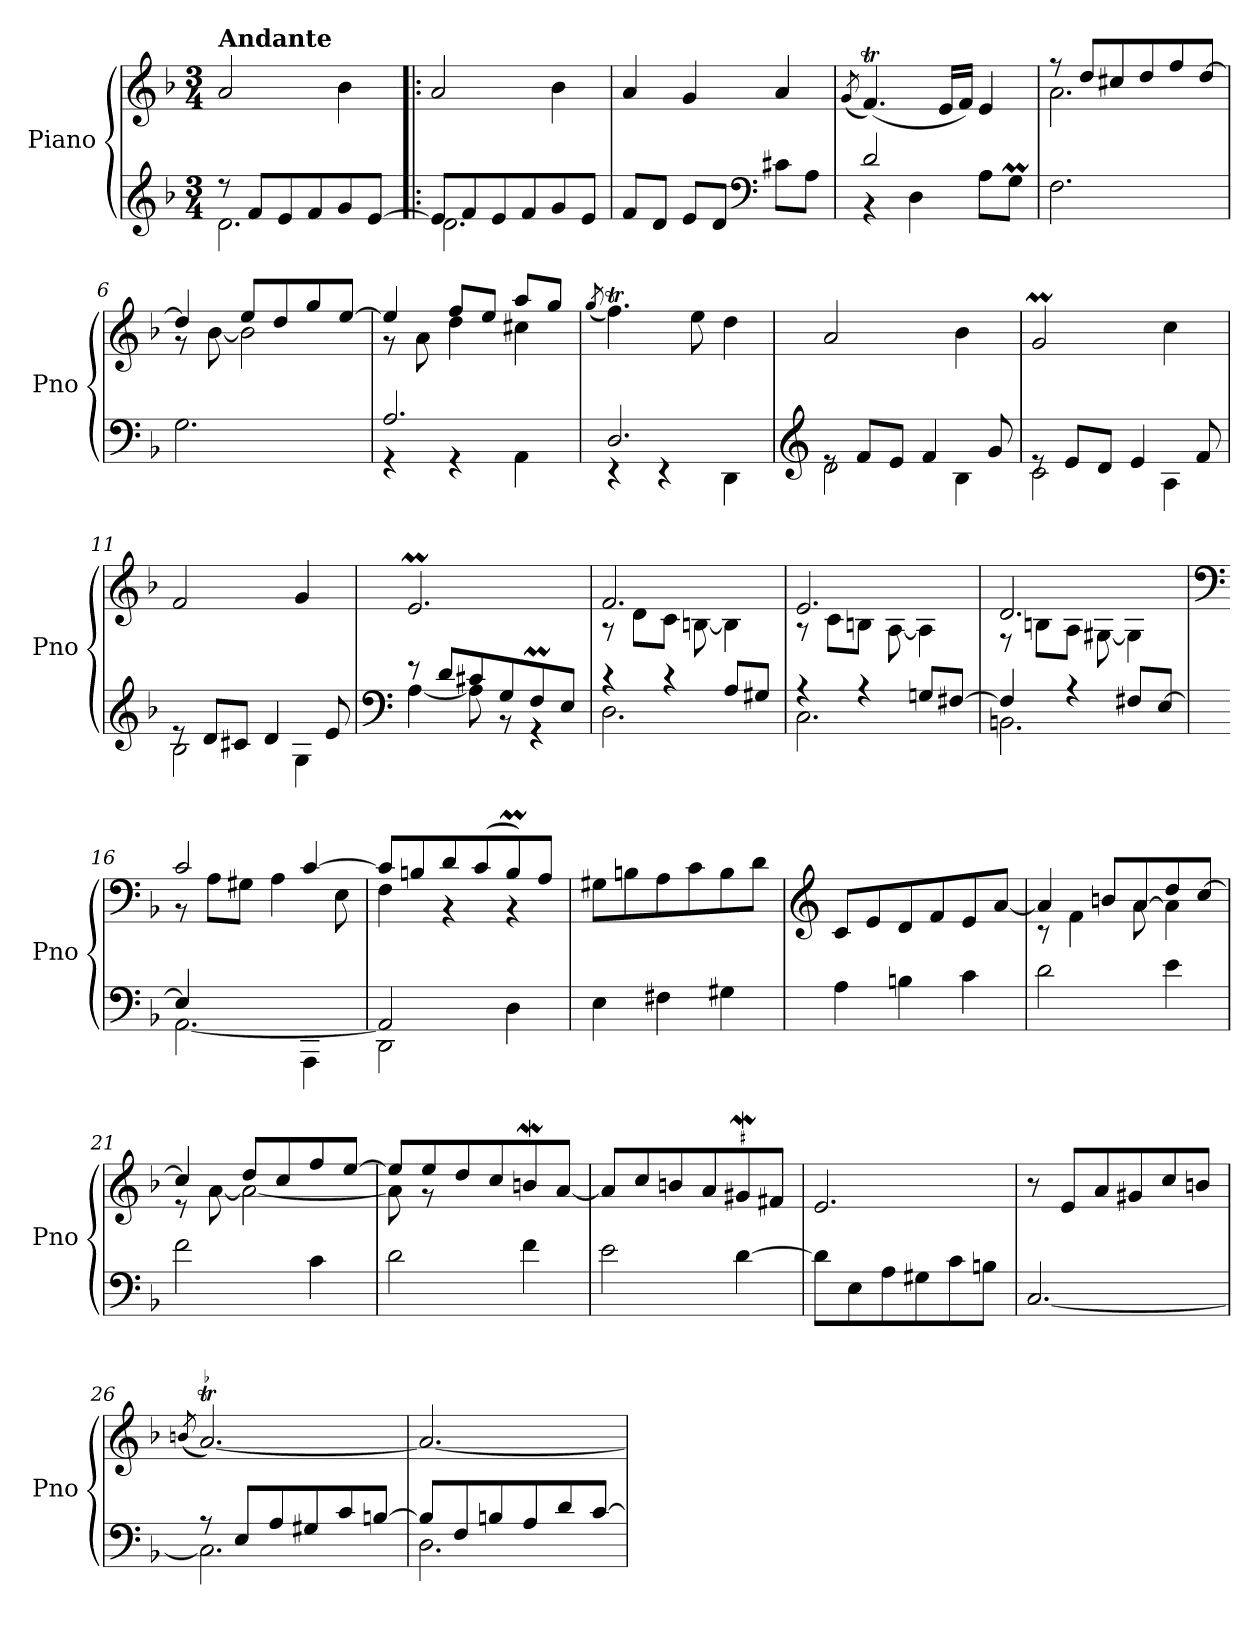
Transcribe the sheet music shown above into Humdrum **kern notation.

**kern	**kern
*part1	*part1
*staff2	*staff1
*I"Piano	*
*I'Pno	*
*clefG2	*clefG2
*k[b-]	*k[b-]
*M3/4	*M3/4
=1	=1
*^	*
!	!	!LO:TX:a:B:t=Andante
8r	2.d\	2a/
8f/L	.	.
8e/	.	.
8f/	.	.
8g/	.	4b-\
[8e/J	.	.
=2!|:	=2!|:	=2!|:
8e/L]	2.d\	2a/
8f/	.	.
8e/	.	.
8f/	.	.
8g/	.	4b-\
8e/J	.	.
*v	*v	*
=3	=3
8f/L	4a/
8d/J	.
8e/L	4g/
8d/J	.
*clefF4	*
8c#X\L	4a/
8A\J	.
=4	=4
.	(<8qg/
*^	*
2d/	4r	(<4.fT/)
.	4D\	.
.	.	16e/LL
.	.	16f/JJ)
8A\L	4ryy	4e/
8GM\J	.	.
*v	*v	*
=5	=5
*	*^
2.F\	8r	2.a\
.	8dd/L	.
.	8cc#X/	.
.	8dd/	.
.	8ff/	.
.	[8dd/J	.
!!LO:LB:g=z	!!
=6	=6	=6
2.G\	4dd/]	8r
.	.	[8b-\
.	8ee/L	2b-\]
.	8dd/	.
.	8gg/	.
.	[8ee/J	.
=7	=7	=7
*^	*	*
2.A/	4r	4ee/]	8r
.	.	.	8a\
.	4r	8ff/L	4dd\
.	.	8ee/J	.
.	4AA\	8aa/L	4cc#X\
.	.	8gg/J	.
*	*	*v	*v
=8	=8	=8
.	.	(<8qgg/
2.D/	4r	4.ffT\)
.	4r	.
.	.	8ee\
.	4DD\	4dd\
=9	=9	=9
*clefG2	*	*
8re	2d\	2a/
8f/L	.	.
8e/J	.	.
4f/	.	.
.	4B-\	4b-\
8g/	.	.
=10	=10	=10
8re	2c\	2gM/
8e/L	.	.
8d/J	.	.
4e/	.	.
.	4A\	4cc\
8f/	.	.
=11	=11	=11
8re	2B-\	2f/
8d/L	.	.
8c#X/J	.	.
4d/	.	.
.	4G\	4g/
8e/	.	.
=12	=12	=12
*clefF4	*	*
8r	[4A\	2.em/
8d/L	.	.
8c#X/	8A\]	.
8G/	8rBB	.
8FM/	4rGG	.
8E/J	.	.
!!LO:LB:g=z
=13	=13	=13
*	*	*^
4r	2.D\	2.f/	8r
.	.	.	8d\L
4r	.	.	8c\J
.	.	.	[8Bn\
8A/L	.	.	4B\]
8G#X/J	.	.	.
=14	=14	=14	=14
4r	2.C\	2.e/	8r
.	.	.	8c\L
4r	.	.	8Bn\J
.	.	.	[8A\
8Gn/L	.	.	4A\]
[8F#X/J	.	.	.
=15	=15	=15	=15
4F#/]	2.BBn\	2.d/	8r
.	.	.	8Bn\L
4r	.	.	8A\J
.	.	.	[8G#X\
8F#X/L	.	.	4G#\]
[8E/J	.	.	.
=16	=16	=16	=16
*	*	*clefF4	*
4E/]	[2.AA\	2c/	8r
.	.	.	8A\L
4ryy	.	.	8G#X\J
.	.	.	4A\
4AAA\	.	[4c/	.
.	.	.	8E\
=17	=17	=17	=17
2AA/]	2DD\	8c/L]	4F\
.	.	8Bn/	.
.	.	8d/	4r
.	.	(<8c/	.
4D\	4rAyy	8Bm/)	4r
.	.	8A/J	.
*v	*v	*	*
*	*v	*v
=18	=18
4E\	8G#X\L
.	8Bn\
4F#X\	8A\
.	8c\
4G#X\	8B\
.	8d\J
!!LO:LB:g=z
=19	=19
*	*clefG2
4A\	8c/L
.	8e/
4Bn\	8d/
.	8f/
4c\	8e/
.	[8a/J
=20	=20
*	*^
2d\	4a/]	8r
.	.	4f\
.	8bn/L	.
.	[8a/	8a\
4e\	8dd/	4a\]
.	[8cc/J	.
=21	=21	=21
2f\	4cc/]	8r
.	.	[8a\
.	8dd/L	2a\_
.	8cc/	.
4c\	8ff/	.
.	[8ee/J	.
=22	=22	=22
2d\	8ee/L]	8a\]
.	8ee/	8r
.	8dd/	4rcyy
.	8cc/	.
4f\	8bnW/	4rcyy
.	[8a/J	.
*	*v	*v
=23	=23
2e\	8a/L]
.	8cc/
.	8bn/
.	8a/
[4d\	8g#XW/
.	8f#X/J
=24	=24
8d\L]	2.e/
8E\	.
8A\	.
8G#X\	.
8c\	.
8Bn\J	.
=25	=25
[2.C/	8r
.	8e/L
.	8a/
.	8g#X/
.	8cc/
.	8bn/J
!!LO:LB:g=z
=26	=26
.	(<8qbn/
*^	*
8r	2.C\]	[2.at/)
8E/L	.	.
8A/	.	.
8G#X/	.	.
8c/	.	.
[8Bn/J	.	.
=27	=27	=27
8B/L]	2.D\	2.a/_
8F/	.	.
8Bn/	.	.
8A/	.	.
8d/	.	.
[8c/J	.	.
*v	*v	*
=	=
*-	*-
